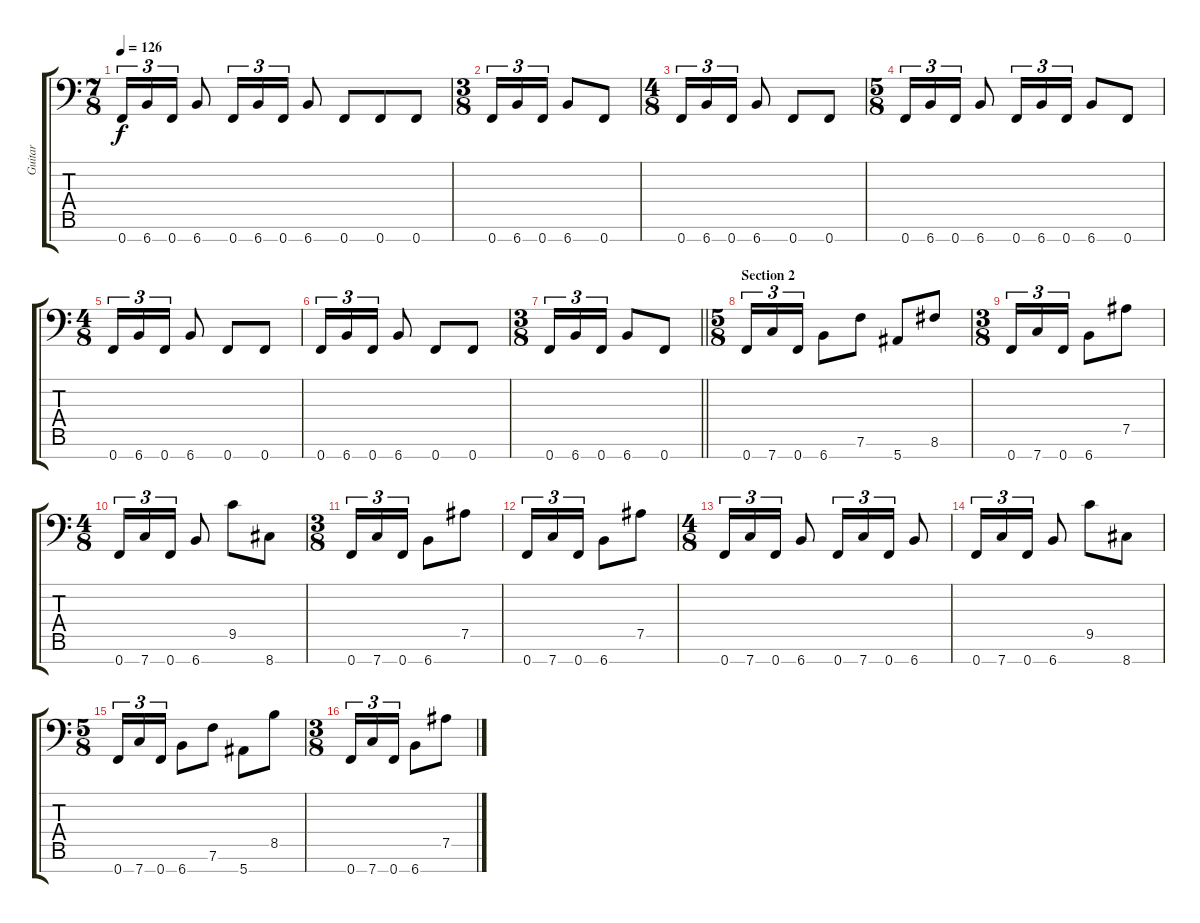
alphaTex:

\track ("Guitar" "Guitar") {instrument overdrivenguitar}
\staff {score tabs}
\tuning (Bb3 Gb3 Db3 Ab2 Eb2 Bb1 F1) {hide}
\ts (7 8)
\tempo 126
\clef f4
\ks c
0.7.16{tu (3 2) dy f} 6.7.16{tu (3 2)} 0.7.16{tu (3 2)} 6.7.8 0.7.16{tu (3 2)} 6.7.16{tu (3 2)} 0.7.16{tu (3 2)} 6.7.8 0.7.8 0.7.8 0.7.8 |
\ts (3 8)
0.7.16{tu (3 2)} 6.7.16{tu (3 2)} 0.7.16{tu (3 2)} 6.7.8 0.7.8 |
\ts (4 8)
0.7.16{tu (3 2)} 6.7.16{tu (3 2)} 0.7.16{tu (3 2)} 6.7.8 0.7.8 0.7.8 |
\ts (5 8)
0.7.16{tu (3 2)} 6.7.16{tu (3 2)} 0.7.16{tu (3 2)} 6.7.8 0.7.16{tu (3 2)} 6.7.16{tu (3 2)} 0.7.16{tu (3 2)} 6.7.8 0.7.8 |
\ts (4 8)
0.7.16{tu (3 2)} 6.7.16{tu (3 2)} 0.7.16{tu (3 2)} 6.7.8 0.7.8 0.7.8 |
0.7.16{tu (3 2)} 6.7.16{tu (3 2)} 0.7.16{tu (3 2)} 6.7.8 0.7.8 0.7.8 |
\ts (3 8)
\barLineRight lightlight
0.7.16{tu (3 2)} 6.7.16{tu (3 2)} 0.7.16{tu (3 2)} 6.7.8 0.7.8 |
\ts (5 8)
\section ("" "Section 2")
0.7.16{tu (3 2)} 7.7.16{tu (3 2)} 0.7.16{tu (3 2)} 6.7.8 7.6.8 5.7.8 8.6.8 |
\ts (3 8)
0.7.16{tu (3 2)} 7.7.16{tu (3 2)} 0.7.16{tu (3 2)} 6.7.8 7.5.8 |
\ts (4 8)
0.7.16{tu (3 2)} 7.7.16{tu (3 2)} 0.7.16{tu (3 2)} 6.7.8 9.5.8 8.7.8 |
\ts (3 8)
0.7.16{tu (3 2)} 7.7.16{tu (3 2)} 0.7.16{tu (3 2)} 6.7.8 7.5.8 |
0.7.16{tu (3 2)} 7.7.16{tu (3 2)} 0.7.16{tu (3 2)} 6.7.8 7.5.8 |
\ts (4 8)
0.7.16{tu (3 2)} 7.7.16{tu (3 2)} 0.7.16{tu (3 2)} 6.7.8 0.7.16{tu (3 2)} 7.7.16{tu (3 2)} 0.7.16{tu (3 2)} 6.7.8 |
0.7.16{tu (3 2)} 7.7.16{tu (3 2)} 0.7.16{tu (3 2)} 6.7.8 9.5.8 8.7.8 |
\ts (5 8)
0.7.16{tu (3 2)} 7.7.16{tu (3 2)} 0.7.16{tu (3 2)} 6.7.8 7.6.8 5.7.8 8.5.8 |
\ts (3 8)
0.7.16{tu (3 2)} 7.7.16{tu (3 2)} 0.7.16{tu (3 2)} 6.7.8 7.5.8
